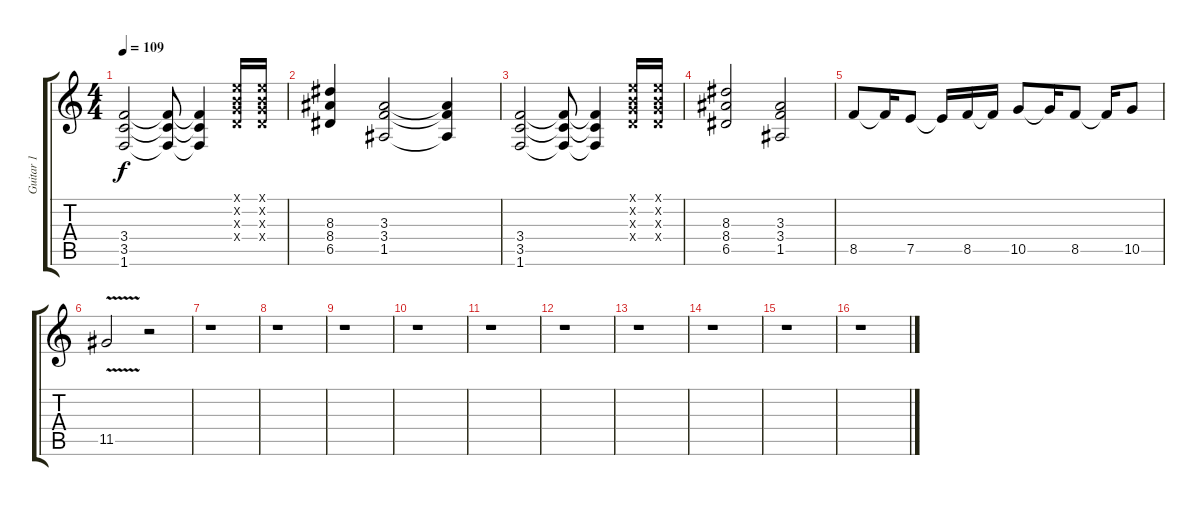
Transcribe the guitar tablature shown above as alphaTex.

\track ("Guitar 1" "Guitar 1") {instrument distortionguitar}
\staff {score tabs}
\tuning (E4 B3 G3 D3 A2 E2) {hide}
\ts (4 4)
\tempo 109
\clef g2
\ks c
(3.4 3.5 1.6).2{dy f} (3.4{t} 3.5{t} 1.6{t}).8 (3.4{t} 3.5{t} 1.6{t}).4 (0.1{x} 0.2{x} 0.3{x} 0.4{x}).16 (0.1{x} 0.2{x} 0.3{x} 0.4{x}).16 |
(8.3 8.4 6.5).4 (3.3 3.4 1.5).2 (3.3{t} 3.4{t} 1.5{t}).4 |
(3.4 3.5 1.6).2 (3.4{t} 3.5{t} 1.6{t}).8 (3.4{t} 3.5{t} 1.6{t}).4 (0.1{x} 0.2{x} 0.3{x} 0.4{x}).16 (0.1{x} 0.2{x} 0.3{x} 0.4{x}).16 |
(8.3 8.4 6.5).2 (3.3 3.4 1.5).2 |
8.5.8 8.5{t}.16 7.5.8 7.5{t}.16 8.5.16 8.5{t}.16 10.5.8 10.5{t}.16 8.5.8 8.5{t}.16 10.5.8 |
11.5{v}.2 r.2 |
r.1 |
r.1 |
r.1 |
r.1 |
r.1 |
r.1 |
r.1 |
r.1 |
r.1 |
r.1
